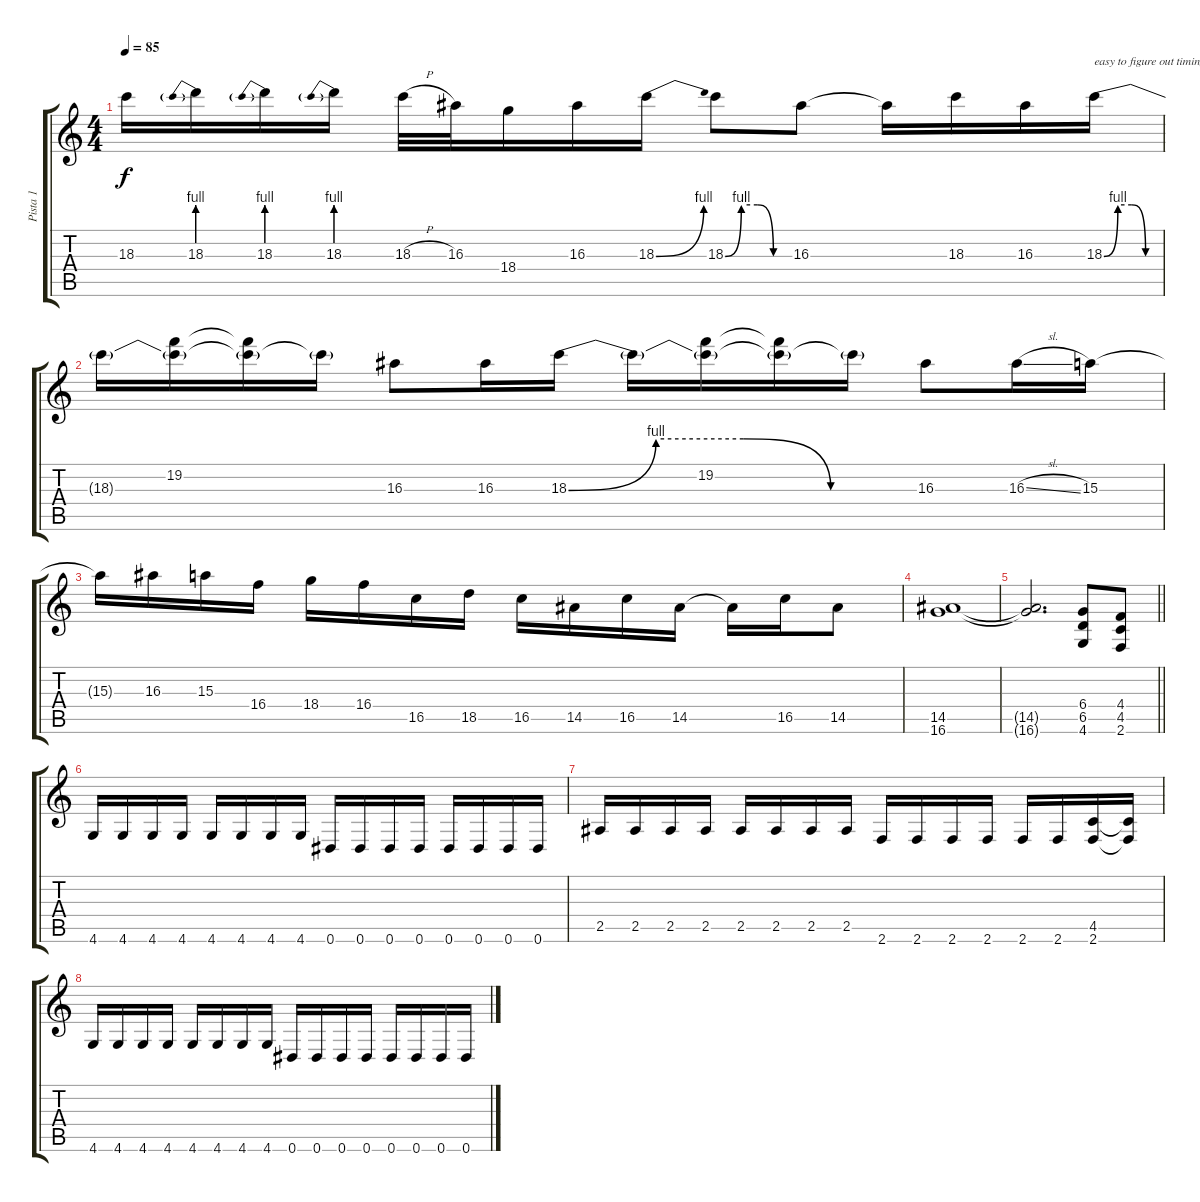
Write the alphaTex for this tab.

\track ("Pista 1" "Pista 1") {instrument distortionguitar}
\staff {score tabs}
\tuning (Eb4 Bb3 Gb3 Db3 Ab2 Eb2) {hide}
\ts (4 4)
\tempo 85
\clef g2
\ks c
18.3{t}.16{dy f} 18.3{be (prebend 0 4 60 4)}.16 18.3{be (prebend 0 4 60 4)}.16 18.3{be (prebend 0 4 60 4)}.16 18.3{h}.32 16.3.32 18.4.16 16.3.16 18.3{be (bend 0 0 60 4)}.16 18.3{be (custom 0 0 15 4 30 4 45 0 60 0)}.8 16.3.8 16.3{t}.16 18.3.16 16.3.16 18.3{be (custom 0 0 15 4 30 4 45 0 60 0)}.16{txt "easy to figure out timing on releasing the bends"} |
18.3{t}.16 (19.2 18.3{t}).16 (19.2{t} 18.3{t}).16 18.3{t}.16 16.3.8 16.3.16 18.3{be (custom 0 0 15 4 30 4 45 0 60 0)}.16 18.3{t}.16 (19.2 18.3{t}).16 (19.2{t} 18.3{t}).16 18.3{t}.16 16.3.8 16.3{sl}.16 15.3.16 |
15.3{t}.16 16.3.16 15.3.16 16.4.16 18.4.16 16.4.16 16.5.16 18.5.16 16.5.16 14.5.16 16.5.16 14.5.16 14.5{t}.16 16.5.16 14.5.8 |
(14.5 16.6).1{volume 7} |
\barLineRight lightlight
(14.5{t} 16.6{t}).2{d} (6.4 6.5 4.6).8{volume 15} (4.4 4.5 2.6).8 |
4.6.16 4.6.16{instrument electricguitarmuted} 4.6.16 4.6.16 4.6.16 4.6.16 4.6.16 4.6.16 0.6.16 0.6.16 0.6.16 0.6.16 0.6.16 0.6.16 0.6.16 0.6.16 |
2.5.16 2.5.16 2.5.16 2.5.16 2.5.16 2.5.16 2.5.16 2.5.16 2.6.16 2.6.16 2.6.16 2.6.16 2.6.16 2.6.16 (4.5 2.6).16{instrument distortionguitar} (4.5{t} 2.6{t}).16 |
4.6.16{instrument electricguitarmuted} 4.6.16 4.6.16 4.6.16 4.6.16 4.6.16 4.6.16 4.6.16 0.6.16 0.6.16 0.6.16 0.6.16 0.6.16 0.6.16 0.6.16 0.6.16
